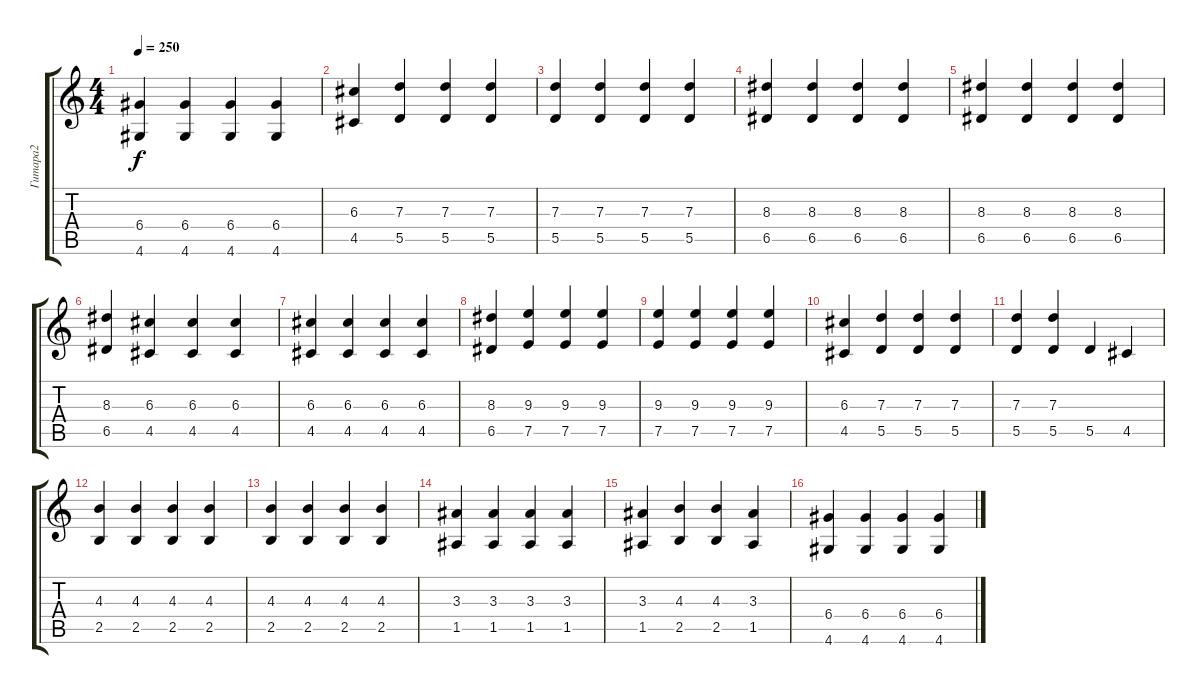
\track ("Гитара2" "Гитара2") {instrument distortionguitar}
\staff {score tabs}
\tuning (E4 B3 G3 D3 A2 E2) {hide}
\ts (4 4)
\tempo 250
\clef g2
\ks c
(6.4 4.6).4{dy f} (6.4 4.6).4 (6.4 4.6).4 (6.4 4.6).4 |
(6.3 4.5).4 (7.3 5.5).4 (7.3 5.5).4 (7.3 5.5).4 |
(7.3 5.5).4 (7.3 5.5).4 (7.3 5.5).4 (7.3 5.5).4 |
(8.3 6.5).4 (8.3 6.5).4 (8.3 6.5).4 (8.3 6.5).4 |
(8.3 6.5).4 (8.3 6.5).4 (8.3 6.5).4 (8.3 6.5).4 |
(8.3 6.5).4 (6.3 4.5).4 (6.3 4.5).4 (6.3 4.5).4 |
(6.3 4.5).4 (6.3 4.5).4 (6.3 4.5).4 (6.3 4.5).4 |
(8.3 6.5).4 (9.3 7.5).4 (9.3 7.5).4 (9.3 7.5).4 |
(9.3 7.5).4 (9.3 7.5).4 (9.3 7.5).4 (9.3 7.5).4 |
(6.3 4.5).4 (7.3 5.5).4 (7.3 5.5).4 (7.3 5.5).4 |
(7.3 5.5).4 (7.3 5.5).4 5.5.4 4.5.4 |
(4.3 2.5).4 (4.3 2.5).4 (4.3 2.5).4 (4.3 2.5).4 |
(4.3 2.5).4 (4.3 2.5).4 (4.3 2.5).4 (4.3 2.5).4 |
(3.3 1.5).4 (3.3 1.5).4 (3.3 1.5).4 (3.3 1.5).4 |
(3.3 1.5).4 (4.3 2.5).4 (4.3 2.5).4 (3.3 1.5).4 |
(6.4 4.6).4 (6.4 4.6).4 (6.4 4.6).4 (6.4 4.6).4
